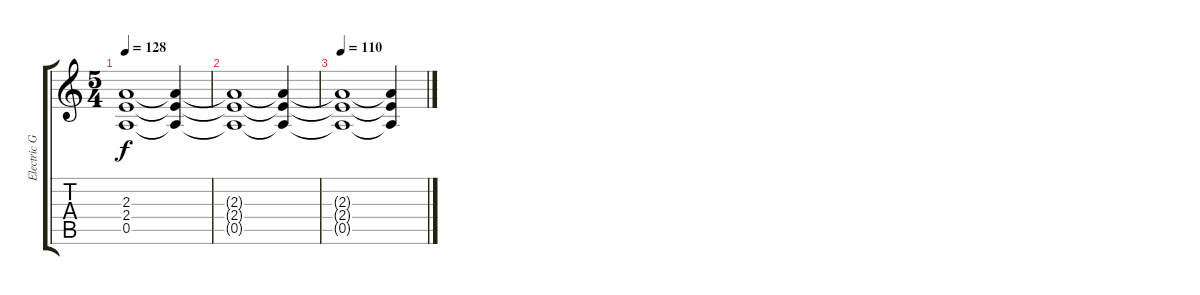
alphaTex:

\track ("Electric Guitar 1" "Electric G") {instrument electricguitarclean}
\staff {score tabs}
\tuning (E4 B3 G3 D3 A2 E2) {hide}
\ts (5 4)
\tempo 128
\clef g2
\ks c
(2.3{t} 2.4{t} 0.5{t}).1{dy f} (2.3{t} 2.4{t} 0.5{t}).4 |
(2.3{t} 2.4{t} 0.5{t}).1 (2.3{t} 2.4{t} 0.5{t}).4 |
\tempo 110
(2.3{t} 2.4{t} 0.5{t}).1 (2.3{t} 2.4{t} 0.5{t}).4
